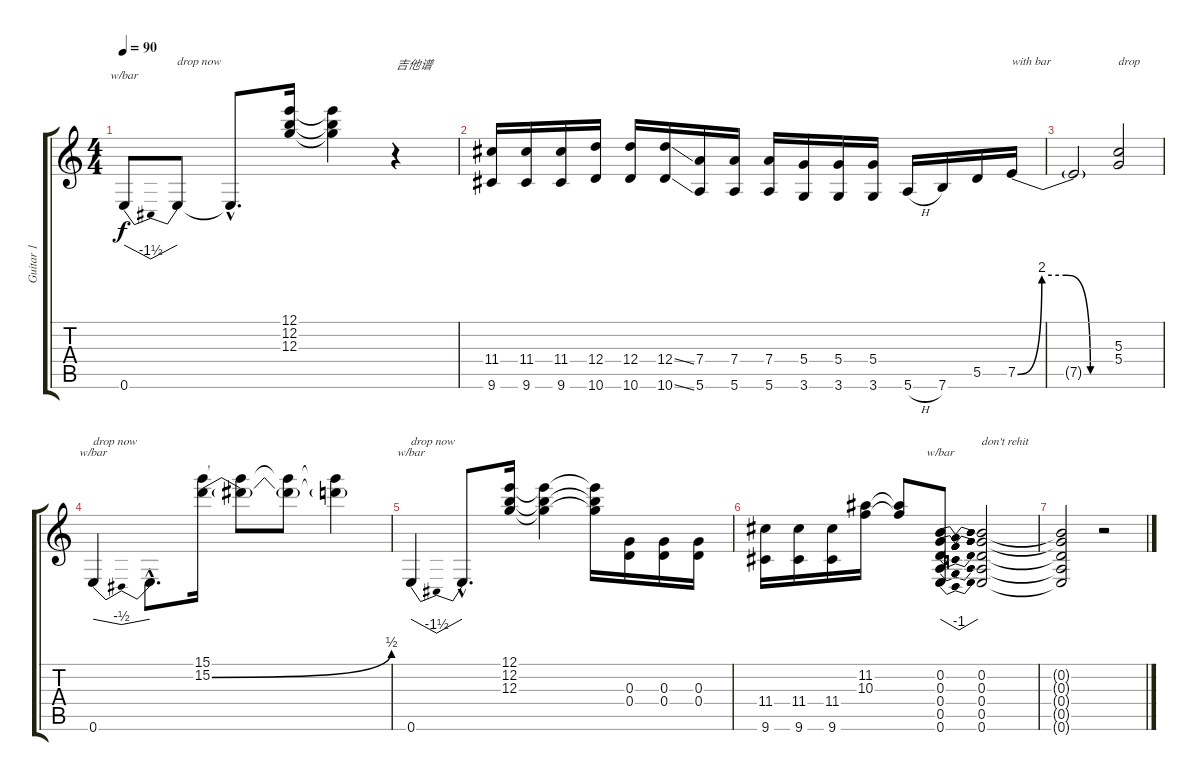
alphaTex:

\track ("Guitar 1" "Guitar 1") {instrument electricguitarclean}
\staff {score tabs}
\tuning (E4 B3 G3 D3 A2 E2) {hide}
\ts (4 4)
\tempo 90
\clef g2
\ks c
0.6.8{tbe (dip default 0 0 30 -6 60 0) dy f} 0.6{t}.8{txt "drop now"} 0.6{hac t}.8{d} (12.1 12.2 12.3).16 (12.1{t} 12.2{t} 12.3{t}).4 r.4{txt "吉他谱"} |
(11.4 9.6).16 (11.4 9.6).16 (11.4 9.6).16 (12.4 10.6).16 (12.4 10.6).16 (12.4{ss} 10.6{ss}).16 (7.4 5.6).16 (7.4 5.6).16 (7.4 5.6).16 (5.4 3.6).16 (5.4 3.6).16 (5.4 3.6).16 5.6{h}.16 7.6.16 5.5.16 7.5{be (custom 0 0 15 8 30 8 45 0 60 0)}.16{txt "with bar"} |
7.5{t}.2 (5.3 5.4).2{txt "drop"} |
0.6.4{tbe (dip default 0 0 30 -2 60 0) txt "drop now"} 0.6{hac t}.8{d} (15.1 15.2{be (bend 0 0 60 2)}).16 (15.1{t} 15.2{t}).8 (15.1{t} 15.2{t}).8 (15.1{t} 15.2{t}).4 |
0.6.4{tbe (dip default 0 0 30 -6 60 0) txt "drop now"} 0.6{hac t}.8{d} (12.1 12.2 12.3).16 (12.1{t} 12.2{t} 12.3{t}).4 (12.1{t} 12.2{t} 12.3{t}).16 (0.3 0.4).16 (0.3 0.4).16 (0.3 0.4).16 |
(11.4 9.6).16 (11.4 9.6).16 (11.4 9.6).16 (11.2 10.3).16 (11.2{t} 10.3{t}).8 (0.2 0.3 0.4 0.5 0.6).8{tbe (dip default 0 0 30 -4 60 0)} (0.2 0.3 0.4 0.5 0.6).2{txt "don't rehit"} |
(0.2{t} 0.3{t} 0.4{t} 0.5{t} 0.6{t}).2 r.2
